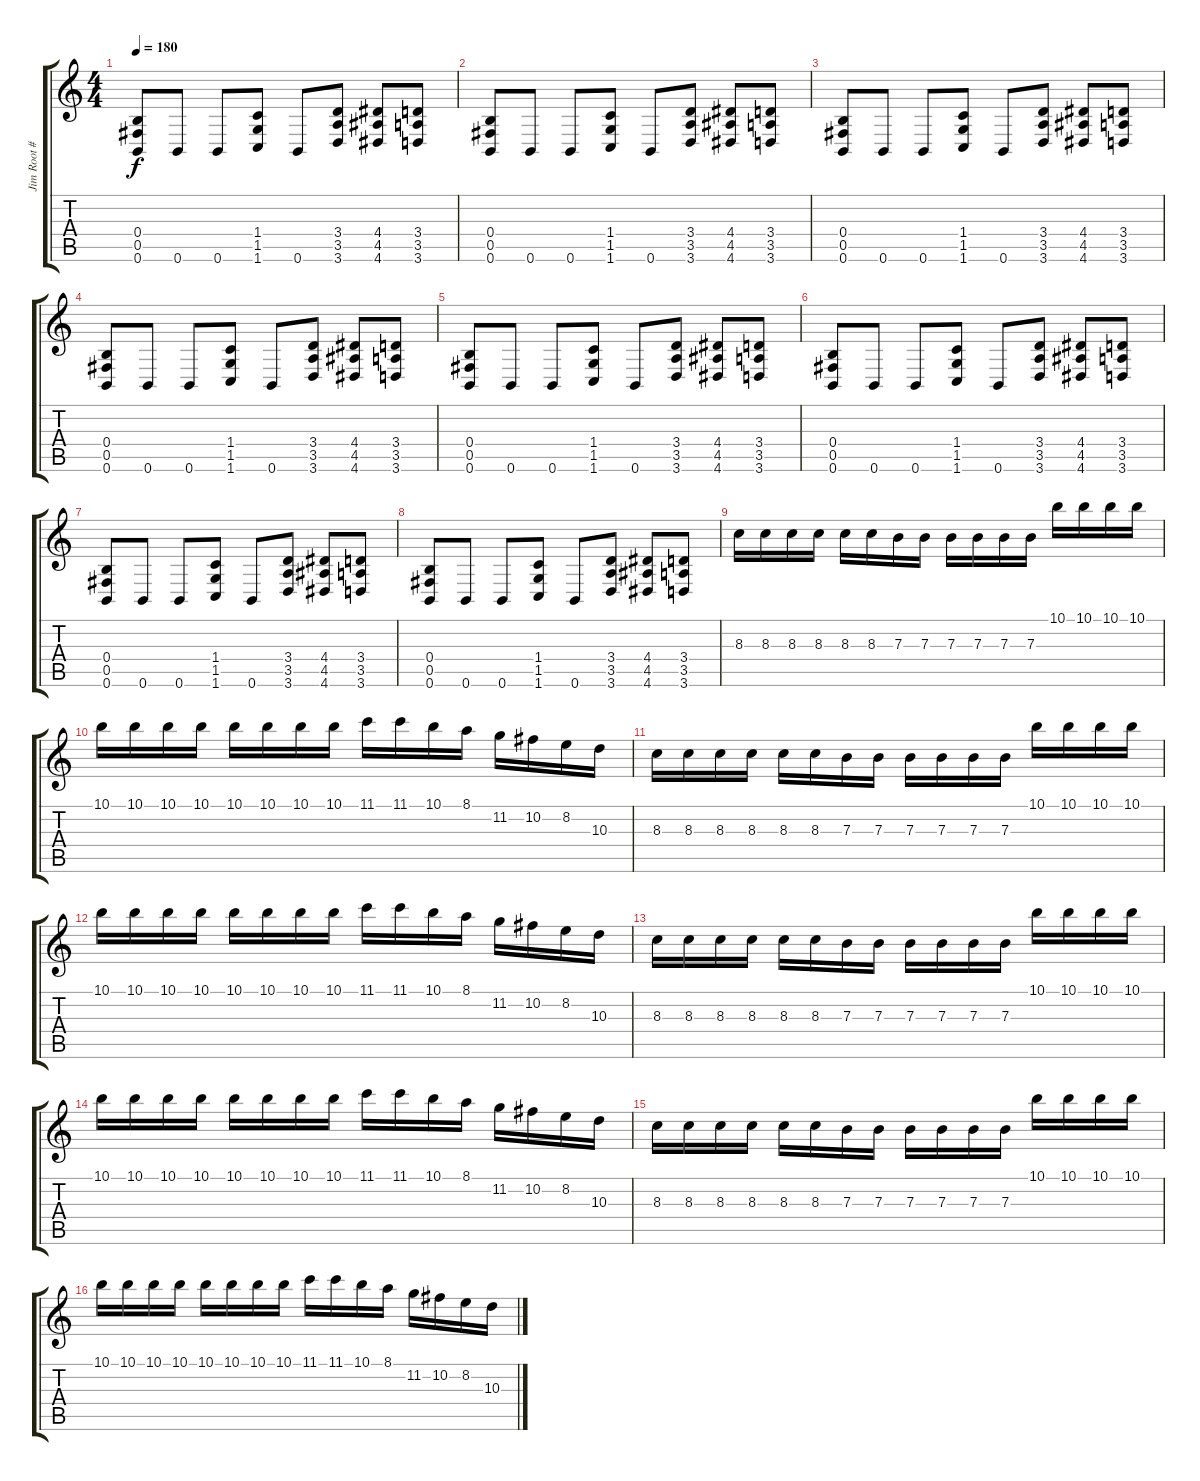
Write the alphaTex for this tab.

\track ("Jim Root #4" "Jim Root #") {instrument distortionguitar}
\staff {score tabs}
\tuning (Db4 Ab3 E3 B2 Gb2 B1) {hide}
\ts (4 4)
\tempo 180
\clef g2
\ks c
(0.4 0.5 0.6).8{dy f} 0.6.8 0.6.8 (1.4 1.5 1.6).8 0.6.8 (3.4 3.5 3.6).8 (4.4 4.5 4.6).8 (3.4 3.5 3.6).8 |
(0.4 0.5 0.6).8 0.6.8 0.6.8 (1.4 1.5 1.6).8 0.6.8 (3.4 3.5 3.6).8 (4.4 4.5 4.6).8 (3.4 3.5 3.6).8 |
(0.4 0.5 0.6).8 0.6.8 0.6.8 (1.4 1.5 1.6).8 0.6.8 (3.4 3.5 3.6).8 (4.4 4.5 4.6).8 (3.4 3.5 3.6).8 |
(0.4 0.5 0.6).8 0.6.8 0.6.8 (1.4 1.5 1.6).8 0.6.8 (3.4 3.5 3.6).8 (4.4 4.5 4.6).8 (3.4 3.5 3.6).8 |
(0.4 0.5 0.6).8 0.6.8 0.6.8 (1.4 1.5 1.6).8 0.6.8 (3.4 3.5 3.6).8 (4.4 4.5 4.6).8 (3.4 3.5 3.6).8 |
(0.4 0.5 0.6).8 0.6.8 0.6.8 (1.4 1.5 1.6).8 0.6.8 (3.4 3.5 3.6).8 (4.4 4.5 4.6).8 (3.4 3.5 3.6).8 |
(0.4 0.5 0.6).8 0.6.8 0.6.8 (1.4 1.5 1.6).8 0.6.8 (3.4 3.5 3.6).8 (4.4 4.5 4.6).8 (3.4 3.5 3.6).8 |
(0.4 0.5 0.6).8 0.6.8 0.6.8 (1.4 1.5 1.6).8 0.6.8 (3.4 3.5 3.6).8 (4.4 4.5 4.6).8 (3.4 3.5 3.6).8 |
8.3.16 8.3.16 8.3.16 8.3.16 8.3.16 8.3.16 7.3.16 7.3.16 7.3.16 7.3.16 7.3.16 7.3.16 10.1.16 10.1.16 10.1.16 10.1.16 |
10.1.16 10.1.16 10.1.16 10.1.16 10.1.16 10.1.16 10.1.16 10.1.16 11.1.16 11.1.16 10.1.16 8.1.16 11.2.16 10.2.16 8.2.16 10.3.16 |
8.3.16 8.3.16 8.3.16 8.3.16 8.3.16 8.3.16 7.3.16 7.3.16 7.3.16 7.3.16 7.3.16 7.3.16 10.1.16 10.1.16 10.1.16 10.1.16 |
10.1.16 10.1.16 10.1.16 10.1.16 10.1.16 10.1.16 10.1.16 10.1.16 11.1.16 11.1.16 10.1.16 8.1.16 11.2.16 10.2.16 8.2.16 10.3.16 |
8.3.16 8.3.16 8.3.16 8.3.16 8.3.16 8.3.16 7.3.16 7.3.16 7.3.16 7.3.16 7.3.16 7.3.16 10.1.16 10.1.16 10.1.16 10.1.16 |
10.1.16 10.1.16 10.1.16 10.1.16 10.1.16 10.1.16 10.1.16 10.1.16 11.1.16 11.1.16 10.1.16 8.1.16 11.2.16 10.2.16 8.2.16 10.3.16 |
8.3.16 8.3.16 8.3.16 8.3.16 8.3.16 8.3.16 7.3.16 7.3.16 7.3.16 7.3.16 7.3.16 7.3.16 10.1.16 10.1.16 10.1.16 10.1.16 |
10.1.16 10.1.16 10.1.16 10.1.16 10.1.16 10.1.16 10.1.16 10.1.16 11.1.16 11.1.16 10.1.16 8.1.16 11.2.16 10.2.16 8.2.16 10.3.16
